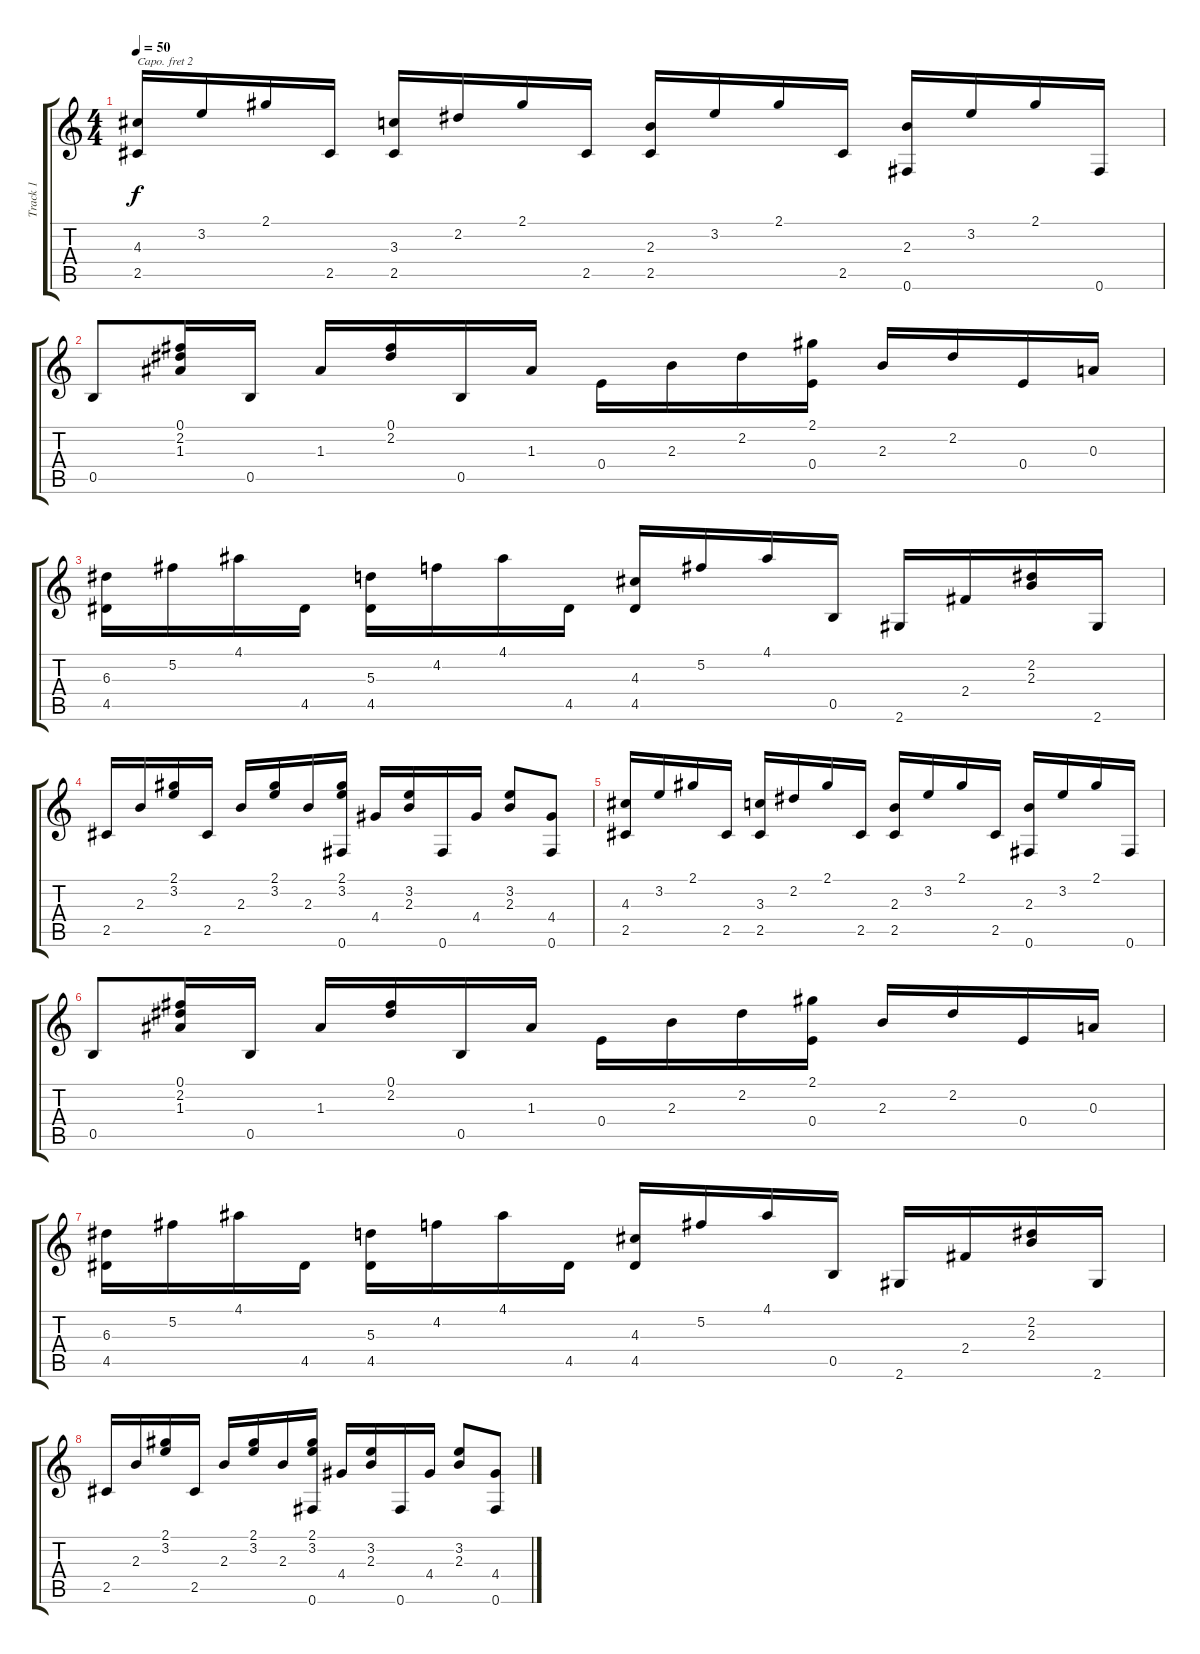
\track ("Track 1" "Track 1") {instrument acousticguitarsteel}
\staff {score tabs}
\capo 2
\tuning (E4 B3 G3 D3 A2 E2) {hide}
\ts (4 4)
\tempo 50
\clef g2
\ks c
(4.3 2.5).16{dy f instrument acousticguitarsteel} 3.2.16 2.1.16 2.5.16 (3.3 2.5).16 2.2.16 2.1.16 2.5.16 (2.3 2.5).16 3.2.16 2.1.16 2.5.16 (2.3 0.6).16 3.2.16 2.1.16 0.6.16 |
0.5.8 (0.1 2.2 1.3).16 0.5.16 1.3.16 (0.1 2.2).16 0.5.16 1.3.16 0.4.16 2.3.16 2.2.16 (2.1 0.4).16 2.3.16 2.2.16 0.4.16 0.3.16 |
(6.3 4.5).16 5.2.16 4.1.16 4.5.16 (5.3 4.5).16 4.2.16 4.1.16 4.5.16 (4.3 4.5).16 5.2.16 4.1.16 0.5.16 2.6.16 2.4.16 (2.2 2.3).16 2.6.16 |
2.5.16 2.3.16 (2.1 3.2).16 2.5.16 2.3.16 (2.1 3.2).16 2.3.16 (2.1 3.2 0.6).16 4.4.16 (3.2 2.3).16 0.6.16 4.4.16 (3.2 2.3).8 (4.4 0.6).8 |
(4.3 2.5).16 3.2.16 2.1.16 2.5.16 (3.3 2.5).16 2.2.16 2.1.16 2.5.16 (2.3 2.5).16 3.2.16 2.1.16 2.5.16 (2.3 0.6).16 3.2.16 2.1.16 0.6.16 |
0.5.8 (0.1 2.2 1.3).16 0.5.16 1.3.16 (0.1 2.2).16 0.5.16 1.3.16 0.4.16 2.3.16 2.2.16 (2.1 0.4).16 2.3.16 2.2.16 0.4.16 0.3.16 |
(6.3 4.5).16 5.2.16 4.1.16 4.5.16 (5.3 4.5).16 4.2.16 4.1.16 4.5.16 (4.3 4.5).16 5.2.16 4.1.16 0.5.16 2.6.16 2.4.16 (2.2 2.3).16 2.6.16 |
2.5.16 2.3.16 (2.1 3.2).16 2.5.16 2.3.16 (2.1 3.2).16 2.3.16 (2.1 3.2 0.6).16 4.4.16 (3.2 2.3).16 0.6.16 4.4.16 (3.2 2.3).8 (4.4 0.6).8
